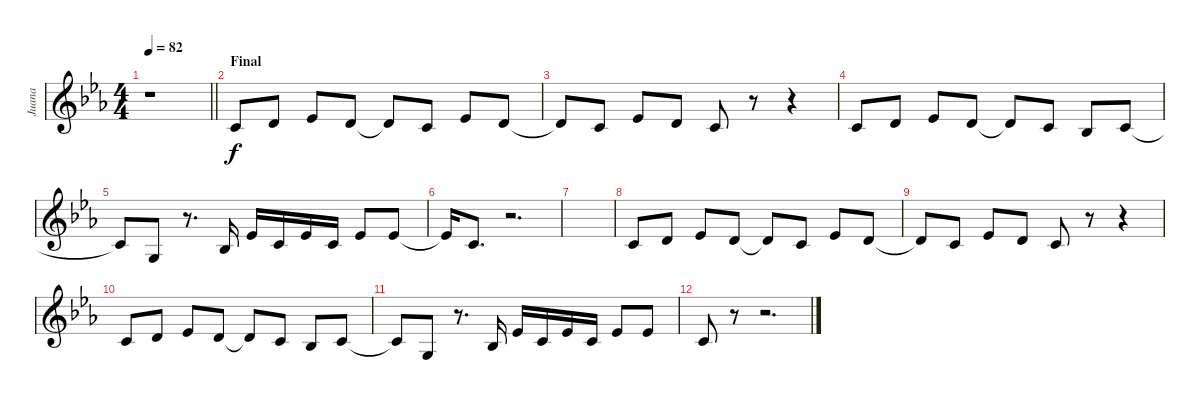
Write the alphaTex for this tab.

\track ("Juana" "Juana") {instrument choiraahs bank 2}
\staff {score}
\tuning (E4 B3 G3 D3 A2 E2) {hide}
\ts (4 4)
\tempo 82
\clef g2
\barLineRight lightlight
\ks cminor
r.1{dy f} |
\section ("" "Final")
1.2.8 3.2.8 4.2.8 3.2.8 3.2{t}.8 1.2.8 4.2.8 3.2.8 |
3.2{t}.8 1.2.8 4.2.8 3.2.8 1.2.8 r.8 r.4 |
1.2.8 3.2.8 4.2.8 3.2.8 3.2{t}.8 1.2.8 3.3.8 1.2.8 |
1.2{t}.8 0.3.8 r.8{d} 3.3.16 4.2.16 1.2.16 4.2.16 1.2.16 4.2.8 4.2.8 |
4.2{t}.16 1.2.8{d} r.2{d} |
|
1.2.8 3.2.8 4.2.8 3.2.8 3.2{t}.8 1.2.8 4.2.8 3.2.8 |
3.2{t}.8 1.2.8 4.2.8 3.2.8 1.2.8 r.8 r.4 |
1.2.8 3.2.8 4.2.8 3.2.8 3.2{t}.8 1.2.8 3.3.8 1.2.8 |
1.2{t}.8 0.3.8 r.8{d} 3.3.16 4.2.16 1.2.16 4.2.16 1.2.16 4.2.8 4.2.8 |
1.2.8 r.8 r.2{d}
